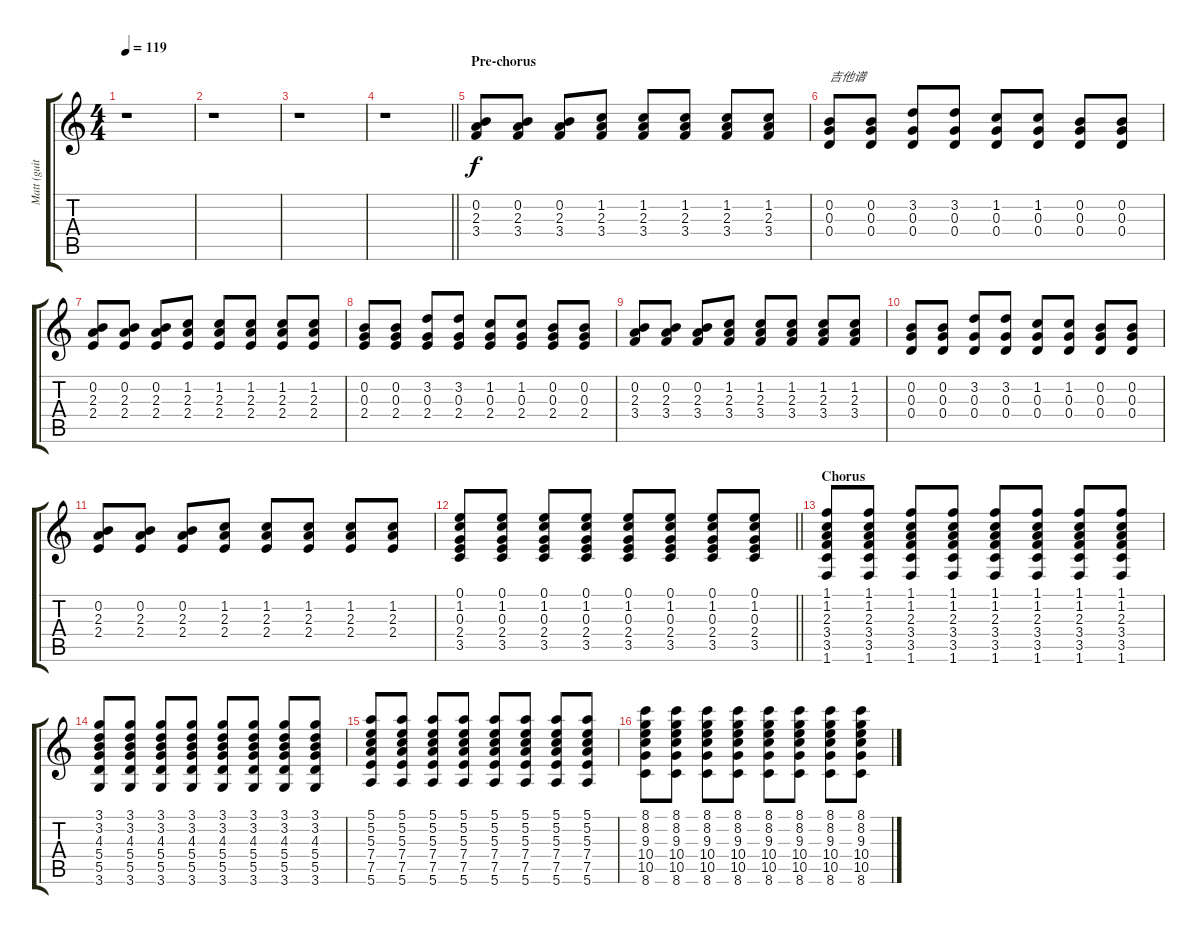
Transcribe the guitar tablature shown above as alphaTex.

\track ("Matt (guitar)" "Matt (guit") {instrument overdrivenguitar}
\staff {score tabs}
\tuning (E4 B3 G3 D3 A2 E2) {hide}
\ts (4 4)
\tempo 119
\clef g2
\ks c
r.1{dy f} |
r.1 |
r.1 |
\barLineRight lightlight
r.1 |
\section ("" "Pre-chorus")
(0.2 2.3 3.4).8{volume 6} (0.2 2.3 3.4).8 (0.2 2.3 3.4).8 (1.2 2.3 3.4).8 (1.2 2.3 3.4).8 (1.2 2.3 3.4).8 (1.2 2.3 3.4).8 (1.2 2.3 3.4).8 |
(0.2 0.3 0.4).8{txt "吉他谱" volume 11} (0.2 0.3 0.4).8 (3.2 0.3 0.4).8 (3.2 0.3 0.4).8 (1.2 0.3 0.4).8 (1.2 0.3 0.4).8 (0.2 0.3 0.4).8 (0.2 0.3 0.4).8 |
(0.2 2.3 2.4).8 (0.2 2.3 2.4).8 (0.2 2.3 2.4).8 (1.2 2.3 2.4).8 (1.2 2.3 2.4).8 (1.2 2.3 2.4).8 (1.2 2.3 2.4).8 (1.2 2.3 2.4).8 |
(0.2 0.3 2.4).8 (0.2 0.3 2.4).8 (3.2 0.3 2.4).8 (3.2 0.3 2.4).8 (1.2 0.3 2.4).8 (1.2 0.3 2.4).8 (0.2 0.3 2.4).8 (0.2 0.3 2.4).8 |
(0.2 2.3 3.4).8 (0.2 2.3 3.4).8 (0.2 2.3 3.4).8 (1.2 2.3 3.4).8 (1.2 2.3 3.4).8 (1.2 2.3 3.4).8 (1.2 2.3 3.4).8 (1.2 2.3 3.4).8 |
(0.2 0.3 0.4).8 (0.2 0.3 0.4).8 (3.2 0.3 0.4).8 (3.2 0.3 0.4).8 (1.2 0.3 0.4).8 (1.2 0.3 0.4).8 (0.2 0.3 0.4).8 (0.2 0.3 0.4).8 |
(0.2 2.3 2.4).8 (0.2 2.3 2.4).8 (0.2 2.3 2.4).8 (1.2 2.3 2.4).8 (1.2 2.3 2.4).8 (1.2 2.3 2.4).8 (1.2 2.3 2.4).8 (1.2 2.3 2.4).8 |
\barLineRight lightlight
(0.1 1.2 0.3 2.4 3.5).8 (0.1 1.2 0.3 2.4 3.5).8 (0.1 1.2 0.3 2.4 3.5).8 (0.1 1.2 0.3 2.4 3.5).8 (0.1 1.2 0.3 2.4 3.5).8 (0.1 1.2 0.3 2.4 3.5).8 (0.1 1.2 0.3 2.4 3.5).8 (0.1 1.2 0.3 2.4 3.5).8 |
\section ("" "Chorus")
(1.1 1.2 2.3 3.4 3.5 1.6).8 (1.1 1.2 2.3 3.4 3.5 1.6).8 (1.1 1.2 2.3 3.4 3.5 1.6).8 (1.1 1.2 2.3 3.4 3.5 1.6).8 (1.1 1.2 2.3 3.4 3.5 1.6).8 (1.1 1.2 2.3 3.4 3.5 1.6).8 (1.1 1.2 2.3 3.4 3.5 1.6).8 (1.1 1.2 2.3 3.4 3.5 1.6).8 |
(3.1 3.2 4.3 5.4 5.5 3.6).8 (3.1 3.2 4.3 5.4 5.5 3.6).8 (3.1 3.2 4.3 5.4 5.5 3.6).8 (3.1 3.2 4.3 5.4 5.5 3.6).8 (3.1 3.2 4.3 5.4 5.5 3.6).8 (3.1 3.2 4.3 5.4 5.5 3.6).8 (3.1 3.2 4.3 5.4 5.5 3.6).8 (3.1 3.2 4.3 5.4 5.5 3.6).8 |
(5.1 5.2 5.3 7.4 7.5 5.6).8 (5.1 5.2 5.3 7.4 7.5 5.6).8 (5.1 5.2 5.3 7.4 7.5 5.6).8 (5.1 5.2 5.3 7.4 7.5 5.6).8 (5.1 5.2 5.3 7.4 7.5 5.6).8 (5.1 5.2 5.3 7.4 7.5 5.6).8 (5.1 5.2 5.3 7.4 7.5 5.6).8 (5.1 5.2 5.3 7.4 7.5 5.6).8 |
(8.1 8.2 9.3 10.4 10.5 8.6).8 (8.1 8.2 9.3 10.4 10.5 8.6).8 (8.1 8.2 9.3 10.4 10.5 8.6).8 (8.1 8.2 9.3 10.4 10.5 8.6).8 (8.1 8.2 9.3 10.4 10.5 8.6).8 (8.1 8.2 9.3 10.4 10.5 8.6).8 (8.1 8.2 9.3 10.4 10.5 8.6).8 (8.1 8.2 9.3 10.4 10.5 8.6).8
